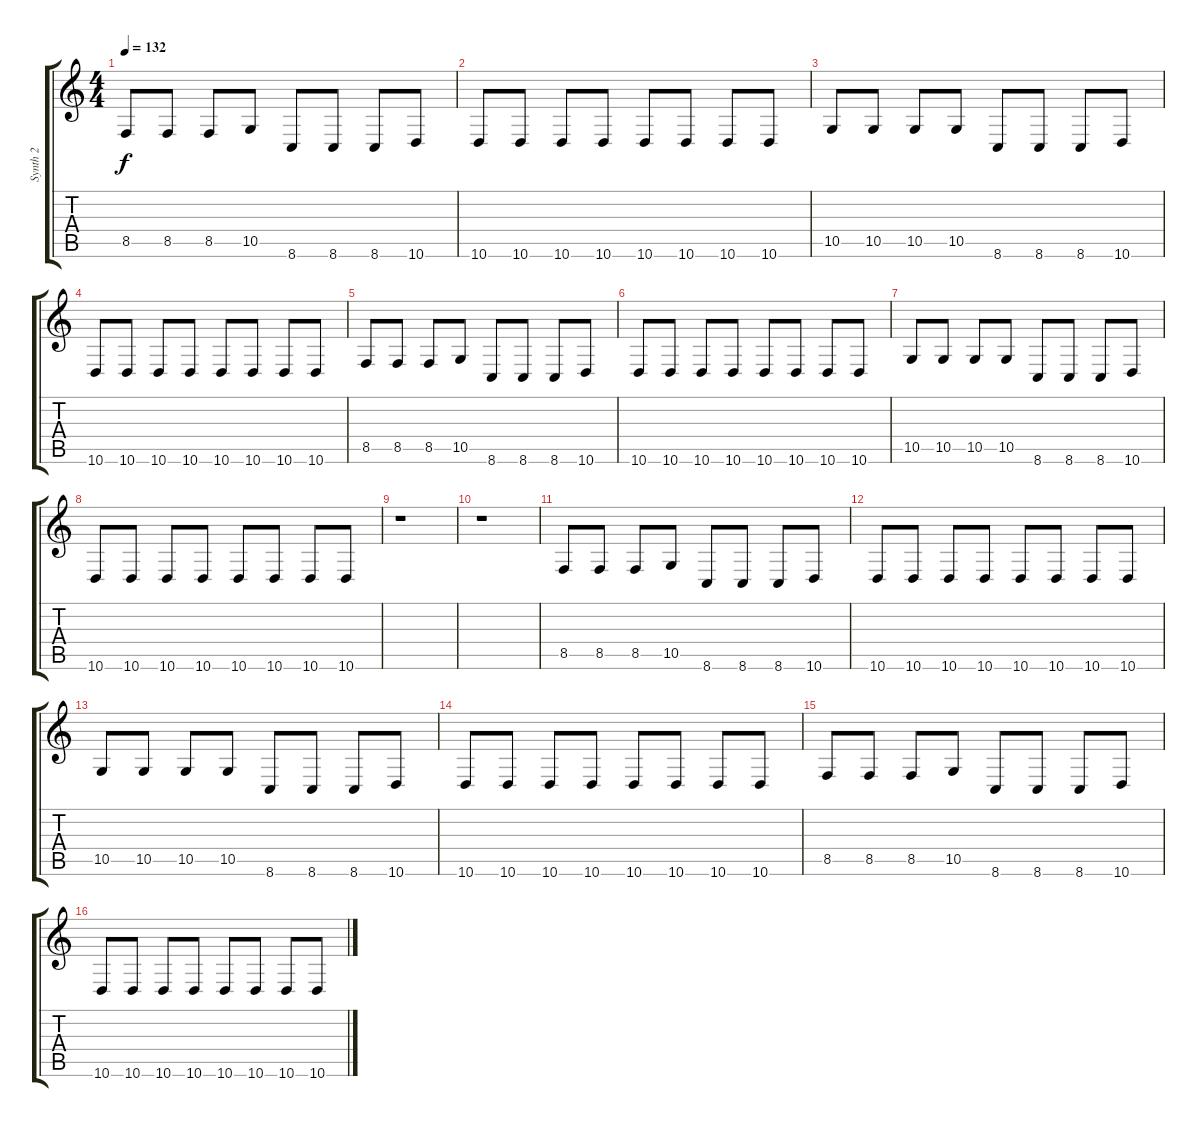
\track ("Synth 2" "Synth 2") {instrument lead4chiff}
\staff {score tabs}
\tuning (E4 B3 G3 D3 A2 E2) {hide}
\ts (4 4)
\tempo 132
\clef g2
\ks c
8.5.8{dy f} 8.5.8 8.5.8 10.5.8 8.6.8 8.6.8 8.6.8 10.6.8 |
10.6.8 10.6.8 10.6.8 10.6.8 10.6.8 10.6.8 10.6.8 10.6.8 |
10.5.8 10.5.8 10.5.8 10.5.8 8.6.8 8.6.8 8.6.8 10.6.8 |
10.6.8 10.6.8 10.6.8 10.6.8 10.6.8 10.6.8 10.6.8 10.6.8 |
8.5.8 8.5.8 8.5.8 10.5.8 8.6.8 8.6.8 8.6.8 10.6.8 |
10.6.8 10.6.8 10.6.8 10.6.8 10.6.8 10.6.8 10.6.8 10.6.8 |
10.5.8 10.5.8 10.5.8 10.5.8 8.6.8 8.6.8 8.6.8 10.6.8 |
10.6.8 10.6.8 10.6.8 10.6.8 10.6.8 10.6.8 10.6.8 10.6.8 |
r.1 |
r.1 |
8.5.8 8.5.8 8.5.8 10.5.8 8.6.8 8.6.8 8.6.8 10.6.8 |
10.6.8 10.6.8 10.6.8 10.6.8 10.6.8 10.6.8 10.6.8 10.6.8 |
10.5.8 10.5.8 10.5.8 10.5.8 8.6.8 8.6.8 8.6.8 10.6.8 |
10.6.8 10.6.8 10.6.8 10.6.8 10.6.8 10.6.8 10.6.8 10.6.8 |
8.5.8 8.5.8 8.5.8 10.5.8 8.6.8 8.6.8 8.6.8 10.6.8 |
10.6.8 10.6.8 10.6.8 10.6.8 10.6.8 10.6.8 10.6.8 10.6.8
